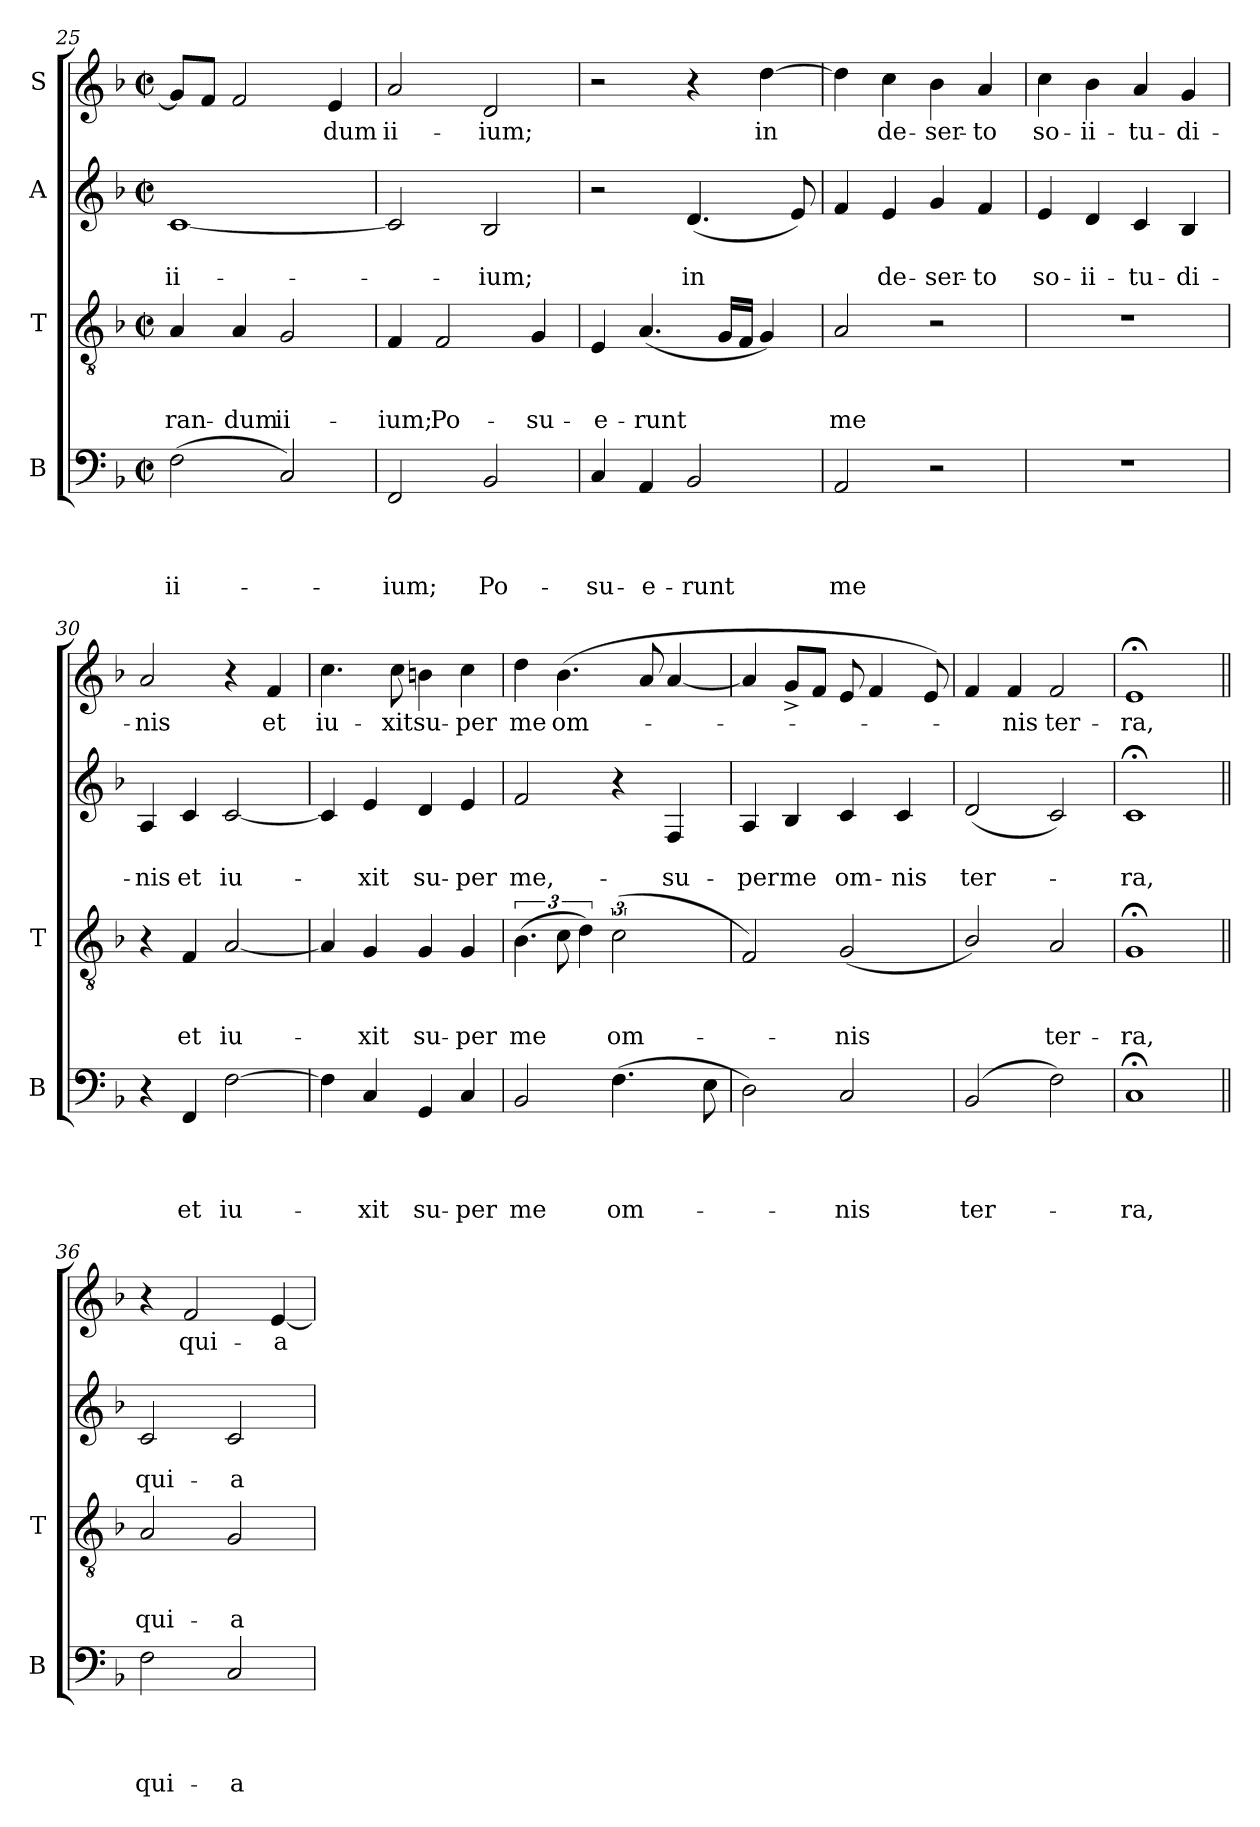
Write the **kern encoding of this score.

**kern	**text	**text	**text	**text	**kern	**text	**text	**text	**kern	**text	**text	**kern	**text
*part4	*part4	*part4	*part4	*part4	*part3	*part3	*part3	*part3	*part2	*part2	*part2	*part1	*part1
*staff4	*staff4	*staff4	*staff4	*staff4	*staff3	*staff3	*staff3	*staff3	*staff2	*staff2	*staff2	*staff1	*staff1
*I"B	*	*	*	*	*I"T	*	*	*	*I"A	*	*	*I"S	*
*I'B	*	*	*	*	*I'T	*	*	*	*	*	*	*	*
*clefF4	*	*	*	*	*clefGv2	*	*	*	*clefG2	*	*	*clefG2	*
*k[b-]	*	*	*	*	*k[b-]	*	*	*	*k[b-]	*	*	*k[b-]	*
*F:	*	*	*	*	*F:	*	*	*	*F:	*	*	*F:	*
*M2/2	*	*	*	*	*M2/2	*	*	*	*M2/2	*	*	*M2/2	*
*met(c|)	*	*	*	*	*met(c|)	*	*	*	*met(c|)	*	*	*met(c|)	*
=25	=25	=25	=25	=25	=25	=25	=25	=25	=25	=25	=25	=25	=25
!	!	!	!	!LO:LY:b	!	!	!	!LO:LY:b	!	!	!LO:LY:b	!	!
(>2F\	.	.	.	ii-	4A/	.	.	-ran-	[<1c	.	ii-	8g/L]	.
.	.	.	.	.	.	.	.	.	.	.	.	8f/J	.
!	!	!	!	!	!	!	!	!LO:LY:b:rj	!	!	!	!	!
.	.	.	.	.	4A/	.	.	-dum	.	.	.	2f/	.
!	!	!	!	!	!	!	!	!LO:LY:b	!	!	!	!	!
2C/)	.	.	.	.	2G/	.	.	ii-	.	.	.	.	.
!	!	!	!	!	!	!	!	!	!	!	!	!	!LO:LY:b
.	.	.	.	.	.	.	.	.	.	.	.	4e/	-dum
=26	=26	=26	=26	=26	=26	=26	=26	=26	=26	=26	=26	=26	=26
!	!	!	!	!LO:LY:b	!	!	!	!LO:LY:b	!	!	!	!	!LO:LY:b
2FF/	.	.	.	-ium;	4F/	.	.	-ium;	2c/]	.	.	2a/	ii-
!	!	!	!	!	!	!	!	!LO:LY:b	!	!	!	!	!
.	.	.	.	.	2F/	.	.	Po-	.	.	.	.	.
!	!	!	!	!LO:LY:b	!	!	!	!	!	!	!LO:LY:b	!	!LO:LY:b
2BB-/	.	.	.	Po-	.	.	.	.	2B-/	.	-ium;	2d/	-ium;
!	!	!	!	!	!	!	!	!LO:LY:b	!	!	!	!	!
.	.	.	.	.	4G/	.	.	-su-	.	.	.	.	.
=27	=27	=27	=27	=27	=27	=27	=27	=27	=27	=27	=27	=27	=27
!	!	!	!	!LO:LY:b	!	!	!	!LO:LY:b	!	!	!	!	!
4C/	.	.	.	-su-	4E/	.	.	-e-	2r	.	.	2r	.
!	!	!	!	!LO:LY:b	!	!	!	!LO:LY:b	!	!	!	!	!
4AA/	.	.	.	-e-	(<4.A/	.	.	-runt	.	.	.	.	.
!	!	!	!	!LO:LY:b	!	!	!	!	!	!	!LO:LY:b	!	!
2BB-/	.	.	.	-runt	.	.	.	.	(<4.d/	.	in	4r	.
.	.	.	.	.	16G/LL	.	.	.	.	.	.	.	.
.	.	.	.	.	16F/JJ	.	.	.	.	.	.	.	.
!	!	!	!	!	!	!	!	!	!	!	!	!	!LO:LY:b
.	.	.	.	.	4G/)	.	.	.	.	.	.	[<4dd\	in
.	.	.	.	.	.	.	.	.	8e/)	.	.	.	.
!!LO:LB:g=z
=28	=28	=28	=28	=28	=28	=28	=28	=28	=28	=28	=28	=28	=28
!	!	!	!	!LO:LY:b	!	!	!	!LO:LY:b	!	!	!	!	!
2AA/	.	.	.	me	2A/	.	.	me	4f/	.	.	4dd\]	.
!	!	!	!	!	!	!	!	!	!	!	!LO:LY:b	!	!LO:LY:b
.	.	.	.	.	.	.	.	.	4e/	.	de-	4cc\	de-
!	!	!	!	!	!	!	!	!	!	!	!LO:LY:b	!	!LO:LY:b
2r	.	.	.	.	2r	.	.	.	4g/	.	-ser-	4b-\	-ser-
!	!	!	!	!	!	!	!	!	!	!	!LO:LY:b:rj	!	!LO:LY:b:rj
.	.	.	.	.	.	.	.	.	4f/	.	-to	4a/	-to
=29	=29	=29	=29	=29	=29	=29	=29	=29	=29	=29	=29	=29	=29
!	!	!	!	!	!	!	!	!	!	!	!LO:LY:b	!	!LO:LY:b
1r	.	.	.	.	1r	.	.	.	4e/	.	so-	4cc\	so-
!	!	!	!	!	!	!	!	!	!	!	!LO:LY:b	!	!LO:LY:b
.	.	.	.	.	.	.	.	.	4d/	.	-ii-	4b-\	-ii-
!	!	!	!	!	!	!	!	!	!	!	!LO:LY:b	!	!LO:LY:b
.	.	.	.	.	.	.	.	.	4c/	.	-tu-	4a/	-tu-
!	!	!	!	!	!	!	!	!	!	!	!LO:LY:b:rj	!	!LO:LY:b:rj
.	.	.	.	.	.	.	.	.	4B-/	.	-di-	4g/	-di-
=30	=30	=30	=30	=30	=30	=30	=30	=30	=30	=30	=30	=30	=30
!	!	!	!	!	!	!	!	!	!	!	!LO:LY:b	!	!LO:LY:b
4r	.	.	.	.	4r	.	.	.	4A/	.	-nis	2a/	-nis
!	!	!	!	!LO:LY:b	!	!	!	!LO:LY:b	!	!	!LO:LY:b	!	!
4FF/	.	.	.	et	4F/	.	.	et	4c/	.	et	.	.
!	!	!	!	!LO:LY:b	!	!	!	!LO:LY:b	!	!	!LO:LY:b	!	!
[>2F\	.	.	.	iu-	[<2A/	.	.	iu-	[<2c/	.	iu-	4r	.
!	!	!	!	!	!	!	!	!	!	!	!	!	!LO:LY:b
.	.	.	.	.	.	.	.	.	.	.	.	4f/	et
=31	=31	=31	=31	=31	=31	=31	=31	=31	=31	=31	=31	=31	=31
!	!	!	!	!	!	!	!	!	!	!	!	!	!LO:LY:b
4F\]	.	.	.	.	4A/]	.	.	.	4c/]	.	.	4.cc\	iu-
!	!	!	!	!LO:LY:b	!	!	!	!LO:LY:b	!	!	!LO:LY:b	!	!
4C/	.	.	.	-xit	4G/	.	.	-xit	4e/	.	-xit	.	.
!	!	!	!	!	!	!	!	!	!	!	!	!	!LO:LY:b
.	.	.	.	.	.	.	.	.	.	.	.	8cc\	-xit
!	!	!	!	!LO:LY:b	!	!	!	!LO:LY:b	!	!	!LO:LY:b	!	!LO:LY:b
4GG/	.	.	.	su-	4G/	.	.	su-	4d/	.	su-	4bn\	su-
!	!	!	!	!LO:LY:b	!	!	!	!LO:LY:b	!	!	!LO:LY:b	!	!LO:LY:b
4C/	.	.	.	-per	4G/	.	.	-per	4e/	.	-per	4cc\	-per
=32	=32	=32	=32	=32	=32	=32	=32	=32	=32	=32	=32	=32	=32
!	!	!	!	!LO:LY:b	!	!	!	!LO:LY:b	!	!	!LO:LY:b	!	!LO:LY:b
2BB-/	.	.	.	me	(>6.B-\	.	.	me	2f/	.	me,-	4dd\	me
!	!	!	!	!	!	!	!	!	!	!	!	!	!LO:LY:b
.	.	.	.	.	12c\	.	.	.	.	.	.	(>4.b-\	om-
.	.	.	.	.	6d\)	.	.	.	.	.	.	.	.
!	!	!	!	!LO:LY:b	!	!	!	!LO:LY:b	!	!	!	!	!
(>4.F\	.	.	.	om-	(>3c\	.	.	om-	4r	.	.	.	.
.	.	.	.	.	.	.	.	.	.	.	.	8a/	.
!	!	!	!	!	!	!	!	!	!	!	!LO:LY:b	!	!
.	.	.	.	.	.	.	.	.	4F/	.	-su-	[<4a/	.
.	.	.	.	.	6ryy	.	.	.	.	.	.	.	.
8E\	.	.	.	.	.	.	.	.	.	.	.	.	.
=33	=33	=33	=33	=33	=33	=33	=33	=33	=33	=33	=33	=33	=33
!	!	!	!	!	!	!	!	!	!	!	!LO:LY:b	!	!
2D\)	.	.	.	.	2F/)	.	.	.	4A/	.	-per	4a/]	.
!	!	!	!	!	!	!	!	!	!	!	!LO:LY:b	!	!
.	.	.	.	.	.	.	.	.	4B-/	.	me	8g^</L	.
.	.	.	.	.	.	.	.	.	.	.	.	8f/J	.
!	!	!	!	!LO:LY:b	!	!	!	!LO:LY:b	!	!	!LO:LY:b	!	!
2C/	.	.	.	-nis	(<2G/	.	.	-nis	4c/	.	om-	8e/	.
.	.	.	.	.	.	.	.	.	.	.	.	4f/	.
!	!	!	!	!	!	!	!	!	!	!	!LO:LY:b:rj	!	!
.	.	.	.	.	.	.	.	.	4c/	.	-nis	.	.
.	.	.	.	.	.	.	.	.	.	.	.	8e/)	.
!!LO:PB:g=z
=34	=34	=34	=34	=34	=34	=34	=34	=34	=34	=34	=34	=34	=34
!	!	!	!	!LO:LY:b	!	!	!	!	!	!	!LO:LY:b	!	!
(<2BB-/	.	.	.	ter-	2B-/)	.	.	.	(<2d/	.	ter-	4f/	.
!	!	!	!	!	!	!	!	!	!	!	!	!	!LO:LY:b
.	.	.	.	.	.	.	.	.	.	.	.	4f/	-nis
!	!	!	!	!	!	!	!	!LO:LY:b	!	!	!	!	!LO:LY:b
2F\)	.	.	.	.	2A/	.	.	ter-	2c/)	.	.	2f/	ter-
=35	=35	=35	=35	=35	=35	=35	=35	=35	=35	=35	=35	=35	=35
!	!	!	!	!LO:LY:b	!	!	!	!LO:LY:b	!	!	!LO:LY:b	!	!LO:LY:b
1C;	.	.	.	-ra,	1G;	.	.	-ra,	1c;	.	-ra,	1e;	-ra,
=36||	=36||	=36||	=36||	=36||	=36||	=36||	=36||	=36||	=36||	=36||	=36||	=36||	=36||
!	!	!	!	!LO:LY:b	!	!	!	!LO:LY:b	!	!	!LO:LY:b	!	!
2F\	.	.	.	qui-	2A/	.	.	qui-	2c/	.	qui-	4r	.
!	!	!	!	!	!	!	!	!	!	!	!	!	!LO:LY:b
.	.	.	.	.	.	.	.	.	.	.	.	2f/	qui-
!	!	!	!	!LO:LY:b	!	!	!	!LO:LY:b	!	!	!LO:LY:b	!	!
2C/	.	.	.	-a	2G/	.	.	-a	2c/	.	-a	.	.
!	!	!	!	!	!	!	!	!	!	!	!	!	!LO:LY:b
.	.	.	.	.	.	.	.	.	.	.	.	[<4e/	-a
=	=	=	=	=	=	=	=	=	=	=	=	=	=
*-	*-	*-	*-	*-	*-	*-	*-	*-	*-	*-	*-	*-	*-
